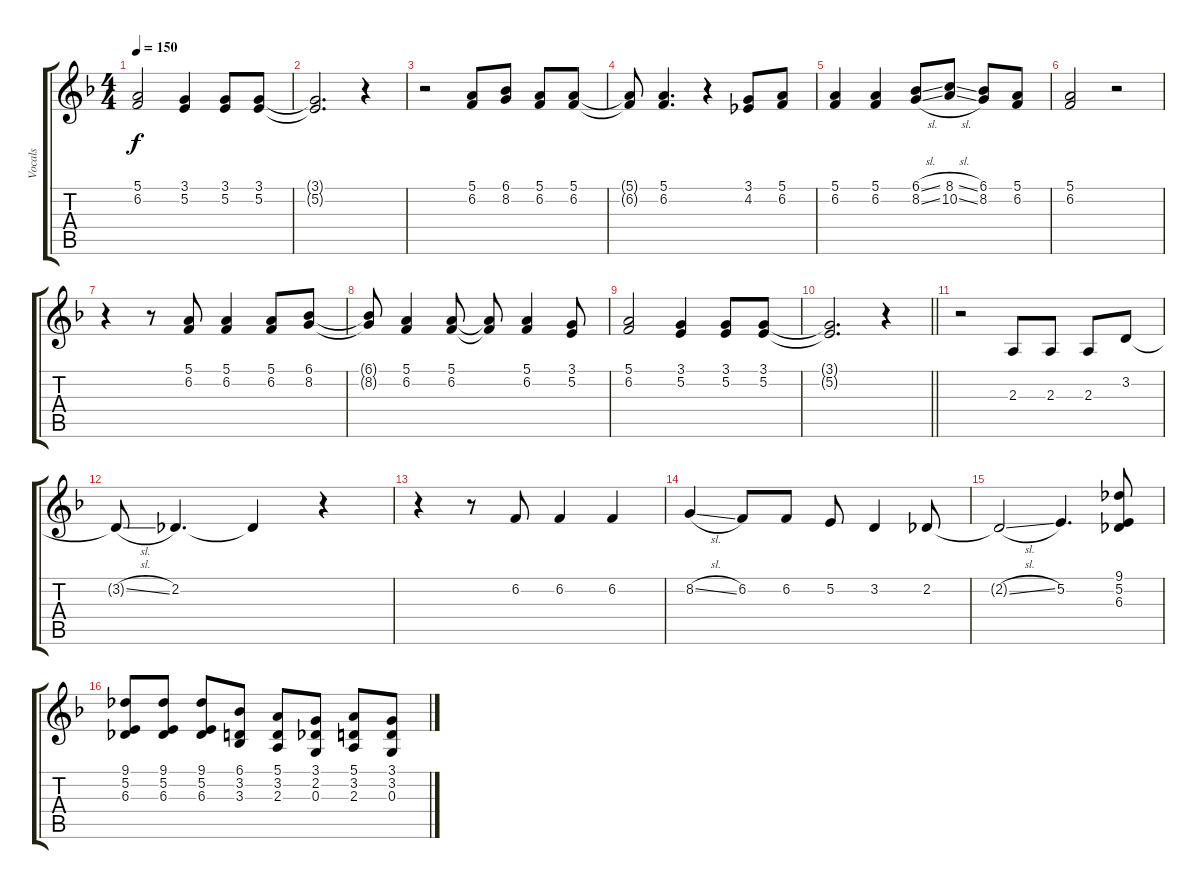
\track ("Vocals" "Vocals") {instrument brasssection}
\staff {score tabs}
\tuning (E4 B3 G3 D3 A2 D2) {hide}
\ts (4 4)
\tempo 150
\clef g2
\ks dminor
(5.1 6.2).2{dy f} (3.1 5.2).4 (3.1 5.2).8 (3.1 5.2).8 |
(3.1{t} 5.2{t}).2{d} r.4 |
r.2 (5.1 6.2).8 (6.1 8.2).8 (5.1 6.2).8 (5.1 6.2).8 |
(5.1{t} 6.2{t}).8 (5.1 6.2).4{d} r.4 (3.1 4.2).8 (5.1 6.2).8 |
(5.1 6.2).4 (5.1 6.2).4 (6.1{sl} 8.2{sl}).8 (8.1{sl} 10.2{sl}).8 (6.1 8.2).8 (5.1 6.2).8 |
(5.1 6.2).2 r.2 |
r.4 r.8 (5.1 6.2).8 (5.1 6.2).4 (5.1 6.2).8 (6.1 8.2).8 |
(6.1{t} 8.2{t}).8 (5.1 6.2).4 (5.1 6.2).8 (5.1{t} 6.2{t}).8 (5.1 6.2).4 (3.1 5.2).8 |
(5.1 6.2).2 (3.1 5.2).4 (3.1 5.2).8 (3.1 5.2).8 |
\barLineRight lightlight
(3.1{t} 5.2{t}).2{d} r.4 |
r.2 2.3.8 2.3.8 2.3.8 3.2.8 |
3.2{sl t}.8 2.2.4{d} 2.2{t}.4 r.4 |
r.4 r.8 6.2.8 6.2.4 6.2.4 |
8.2{sl}.4 6.2.8 6.2.8 5.2.8 3.2.4 2.2.8 |
2.2{sl t}.2 5.2.4{d} (9.1 5.2 6.3).8 |
(9.1 5.2 6.3).8 (9.1 5.2 6.3).8 (9.1 5.2 6.3).8 (6.1 3.2 3.3).8 (5.1 3.2 2.3).8 (3.1 2.2 0.3).8 (5.1 3.2 2.3).8 (3.1 3.2 0.3).8
